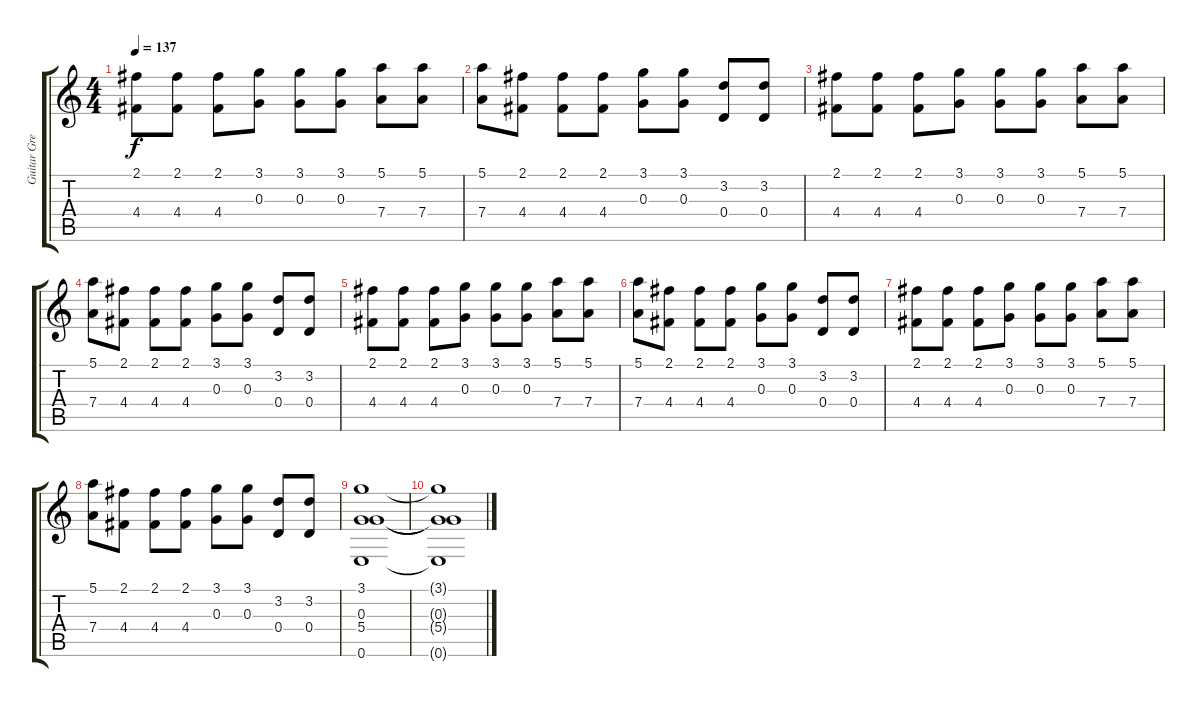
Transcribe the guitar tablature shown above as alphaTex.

\track ("Guitar Green" "Guitar Gre") {instrument acousticguitarsteel}
\staff {score tabs}
\tuning (E4 B3 G3 D3 A2 E2) {hide}
\ts (4 4)
\tempo 137
\clef g2
\ks c
(2.1 4.4).8{dy f} (2.1 4.4).8 (2.1 4.4).8 (3.1 0.3).8 (3.1 0.3).8 (3.1 0.3).8 (5.1 7.4).8 (5.1 7.4).8 |
(5.1 7.4).8 (2.1 4.4).8 (2.1 4.4).8 (2.1 4.4).8 (3.1 0.3).8 (3.1 0.3).8 (3.2 0.4).8 (3.2 0.4).8 |
(2.1 4.4).8 (2.1 4.4).8 (2.1 4.4).8 (3.1 0.3).8 (3.1 0.3).8 (3.1 0.3).8 (5.1 7.4).8 (5.1 7.4).8 |
(5.1 7.4).8 (2.1 4.4).8 (2.1 4.4).8 (2.1 4.4).8 (3.1 0.3).8 (3.1 0.3).8 (3.2 0.4).8 (3.2 0.4).8 |
(2.1 4.4).8 (2.1 4.4).8 (2.1 4.4).8 (3.1 0.3).8 (3.1 0.3).8 (3.1 0.3).8 (5.1 7.4).8 (5.1 7.4).8 |
(5.1 7.4).8 (2.1 4.4).8 (2.1 4.4).8 (2.1 4.4).8 (3.1 0.3).8 (3.1 0.3).8 (3.2 0.4).8 (3.2 0.4).8 |
(2.1 4.4).8 (2.1 4.4).8 (2.1 4.4).8 (3.1 0.3).8 (3.1 0.3).8 (3.1 0.3).8 (5.1 7.4).8 (5.1 7.4).8 |
(5.1 7.4).8 (2.1 4.4).8 (2.1 4.4).8 (2.1 4.4).8 (3.1 0.3).8 (3.1 0.3).8 (3.2 0.4).8 (3.2 0.4).8 |
(3.1 0.3 5.4 0.6).1 |
(3.1{t} 0.3{t} 5.4{t} 0.6{t}).1
